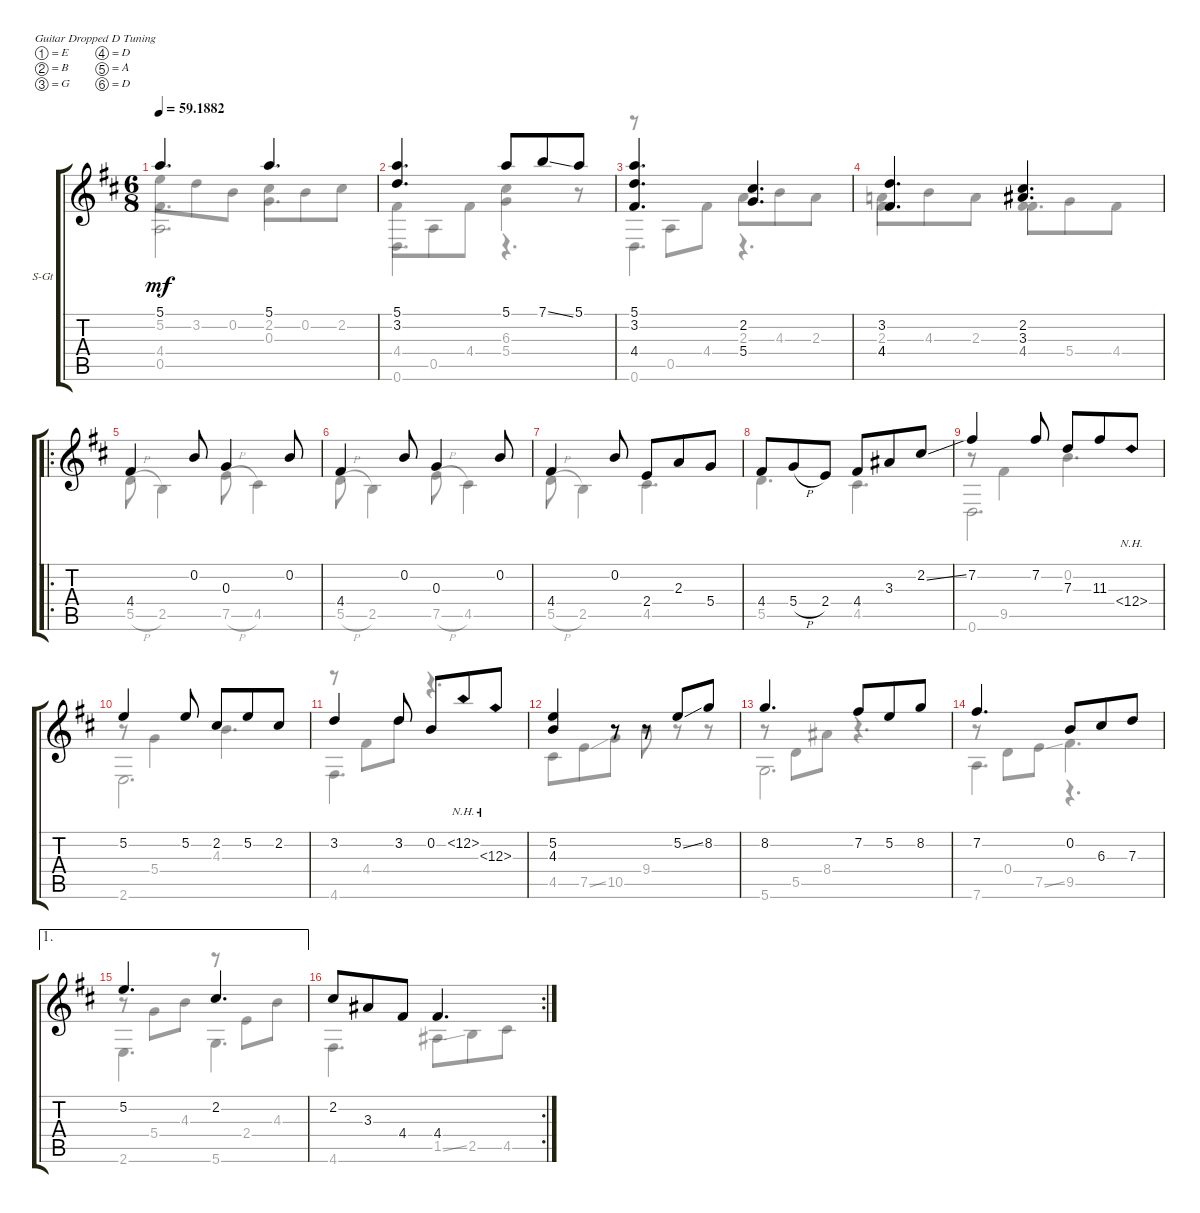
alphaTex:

\defaultSystemsLayout 4
\bracketExtendMode groupsimilarinstruments
\firstSystemTrackNameOrientation horizontal
\otherSystemsTrackNameOrientation horizontal
\track ("Steel Guitar" "S-Gt") {instrument acousticguitarsteel}
\staff {score tabs}
\tuning (E4 B3 G3 D3 A2 D2)
\voice
\ts (6 8)
\tempo
59.1882
\accidentals auto
\clef g2
\ottava regular
\simile none
\ks bminor
5.1.4{d dy mf} 5.1.4{d} |
(5.1 3.2).4{d} 5.1.8 7.1{ss}.8 5.1.8 |
(5.1 3.2 4.4).4{d} (5.4 2.2).4{d} |
(4.4 3.2).4{d} (2.2 3.3).4{d} |
\ro
4.4.4 0.2.8 0.3.4 0.2.8 |
4.4.4 0.2.8 0.3.4 0.2.8 |
4.4.4 0.2.8 2.4.8 2.3.8 5.4.8 |
4.4.8 5.4{h}.8 2.4.8 4.4.8 3.3.8 2.2{ss}.8 |
7.2.4 7.2.8 7.3.8 11.3.8 12.4{nh}.8 |
5.2.4 5.2.8 2.2.8 5.2.8 2.2.8 |
3.2.4 3.2.8 0.2.8 12.2{nh}.8 12.3{nh}.8 |
(5.2 4.3).4 r.8 r.8 5.2{ss}.8 8.2.8 |
8.2.4{d} 7.2.8 5.2.8 8.2.8 |
7.2.4{d} 0.2.8 6.3.8 7.3.8 |
\ae 1
5.2.4{d} 2.2.4{d} |
\rc 2
2.2.8 3.3.8 4.4.8 4.4.4{d}
\voice
\clef g2
\ottava regular
\simile none
\ks bminor
5.2.8{dy mf} 3.2.8 0.2.8 2.2.8 0.2.8 2.2.8 |
4.4.8 0.5.8 4.4.8 (5.4 6.3).4 r.8 |
r.8 0.5.8 4.4.8 2.3.8 4.3.8 2.3.8 |
2.3.8 4.3.8 2.3.8 4.4.8 5.4.8 4.4.8 |
|
|
|
|
r.8 9.5.4 0.2.4{d} |
r.8 5.4.4 4.3.4{d} |
r.8 4.4.8 3.2.8 r.4{d} |
|
r.8 5.5.8 8.4.8 r.4{d} |
r.8 0.4.8 7.5{ss}.8 9.5.4{d} |
r.8 5.4.8 4.3.8 r.8 2.4.8 4.3.8 |
\voice
\clef g2
\ottava regular
\simile none
\ks bminor
0.5.2{d dy mf} |
0.6.4{d} r.4{d} |
0.6.4{d} r.4{d} |
4.4.4{d} 4.4.4{d} |
5.5{h}.8 2.5.4 7.5{h}.8 4.5.4 |
5.5{h}.8 2.5.4 7.5{h}.8 4.5.4 |
5.5{h}.8 2.5.4 4.5.4{d} |
5.5.4{d} 4.5.4{d} |
0.6.2{d} |
2.6.2{d} |
4.6.4{d} r.4{d} |
4.5.8 7.5{ss}.8 10.5.8 9.4.8 r.8 r.8 |
5.6.2{d} |
7.6.4{d} r.4{d} |
2.6.4{d} 5.6.4{d} |
4.6.4{d} 1.5{ss}.8 2.5.8 4.5.8
\voice
\clef g2
\ottava regular
\simile none
\ks bminor
4.4.4{d dy mf} 0.3.4{d} |
|
|
|
|
|
|
|
|
|
|
|
|
|
|
